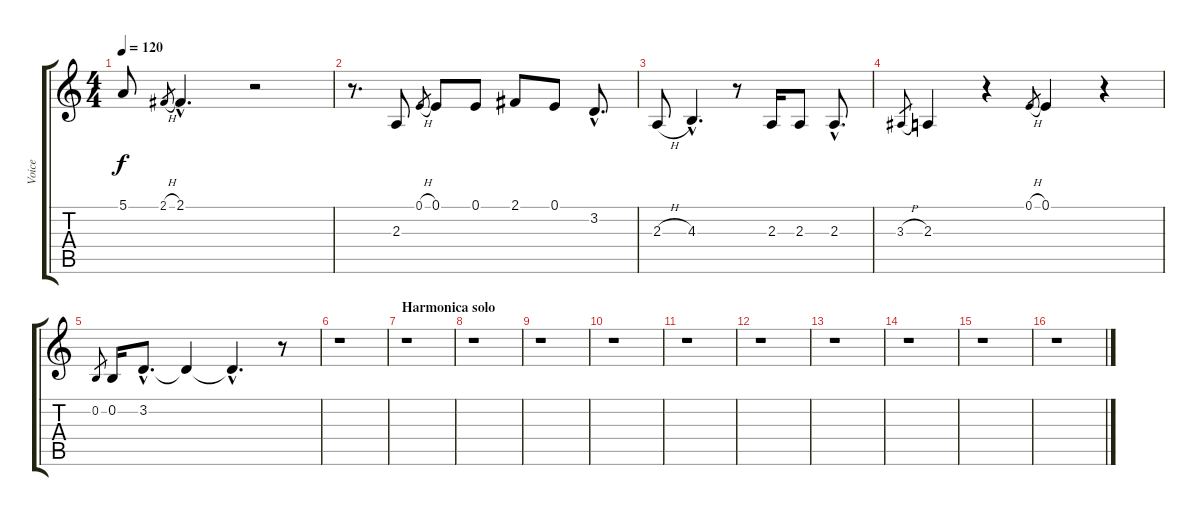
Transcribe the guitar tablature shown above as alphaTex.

\track ("Voice" "Voice") {instrument tenorsax}
\staff {score tabs}
\tuning (E4 B3 G3 D3 A2 E2) {hide}
\ts (4 4)
\tempo 120
\clef g2
\ks c
5.1.8{dy f} 2.1{h}.8{gr} 2.1{hac}.4{d} r.2 |
r.8{d} 2.3.8 0.1{h}.8{gr} 0.1.8 0.1.8 2.1.8 0.1.8 3.2{hac}.8{d} |
2.3{h}.8 4.3{hac}.4{d} r.8 2.3.16 2.3.8 2.3{hac}.8{d} |
3.3{h}.8{gr} 2.3.4 r.4 0.1{h}.8{gr} 0.1.4 r.4 |
0.2.8{gr} 0.2.16 3.2{hac}.8{d} 3.2{t}.4 3.2{hac t}.4{d} r.8 |
r.1 |
\section ("" "Harmonica solo ")
r.1 |
r.1 |
r.1 |
r.1 |
r.1 |
r.1 |
r.1 |
r.1 |
r.1 |
r.1
